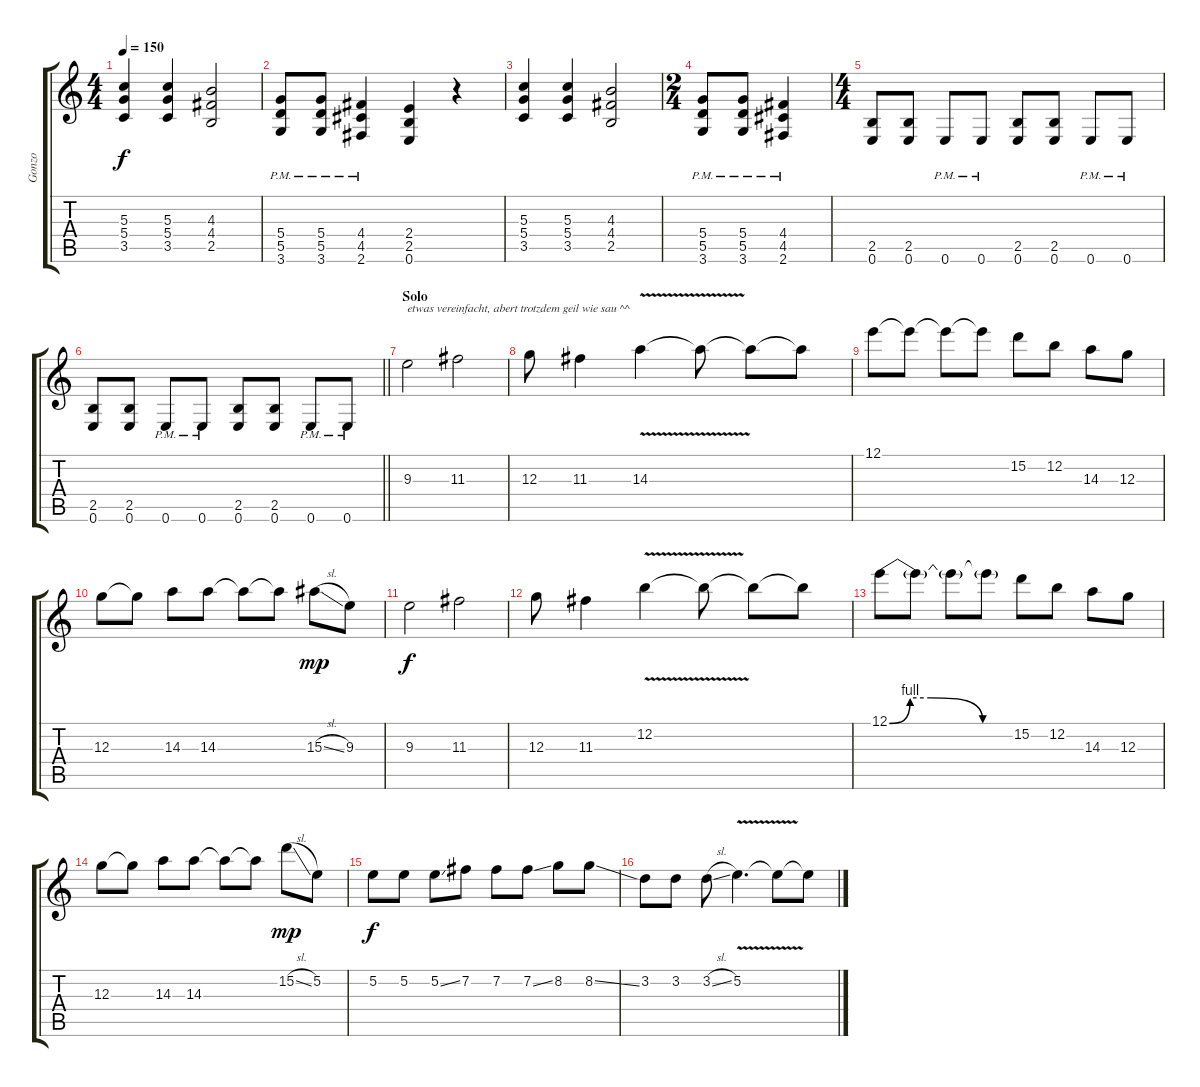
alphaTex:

\track ("Gonzo" "Gonzo") {instrument overdrivenguitar}
\staff {score tabs}
\tuning (E4 B3 G3 D3 A2 E2) {hide}
\ts (4 4)
\tempo 150
\clef g2
\ks c
(5.3 5.4 3.5).4{dy f} (5.3 5.4 3.5).4 (4.3 4.4 2.5).2 |
(5.4{pm} 5.5{pm} 3.6{pm}).8 (5.4{pm} 5.5{pm} 3.6{pm}).8 (4.4{pm} 4.5{pm} 2.6{pm}).4 (2.4 2.5 0.6).4 r.4 |
(5.3 5.4 3.5).4 (5.3 5.4 3.5).4 (4.3 4.4 2.5).2 |
\ts (2 4)
(5.4{pm} 5.5{pm} 3.6{pm}).8 (5.4{pm} 5.5{pm} 3.6{pm}).8 (4.4{pm} 4.5{pm} 2.6{pm}).4 |
\ts (4 4)
(2.5 0.6).8 (2.5 0.6).8 0.6{pm}.8 0.6{pm}.8 (2.5 0.6).8 (2.5 0.6).8 0.6{pm}.8 0.6{pm}.8 |
\barLineRight lightlight
(2.5 0.6).8 (2.5 0.6).8 0.6{pm}.8 0.6{pm}.8 (2.5 0.6).8 (2.5 0.6).8 0.6{pm}.8 0.6{pm}.8 |
\section ("" "Solo")
9.3.2{txt "etwas vereinfacht, abert trotzdem geil wie sau ^^ " volume 15 instrument distortionguitar} 11.3.2 |
12.3.8 11.3.4 14.3{v}.4 14.3{t}.8 14.3{t}.8 14.3{t}.8 |
12.1.8 12.1{t}.8 12.1{t}.8 12.1{t}.8 15.2.8 12.2.8 14.3.8 12.3.8 |
12.3.8 12.3{t}.8 14.3.8 14.3.8 14.3{t}.8 14.3{t}.8 15.3{sl}.8{dy mp} 9.3.8 |
9.3.2{dy f} 11.3.2 |
12.3.8 11.3.4 12.2{v}.4 12.2{t}.8 12.2{t}.8 12.2{t}.8 |
12.1{be (custom 0 0 10 4 20 4 45 0 60 0)}.8 12.1{t}.8 12.1{t}.8 12.1{t}.8 15.2.8 12.2.8 14.3.8 12.3.8 |
12.3.8 12.3{t}.8 14.3.8 14.3.8 14.3{t}.8 14.3{t}.8 15.2{sl}.8{dy mp} 5.2.8 |
5.2.8{dy f} 5.2.8 5.2{ss}.8 7.2.8 7.2.8 7.2{ss}.8 8.2.8 8.2{ss}.8 |
3.2.8 3.2.8 3.2{sl}.8 5.2{v}.4{d} 5.2{t}.8 5.2{t}.8
